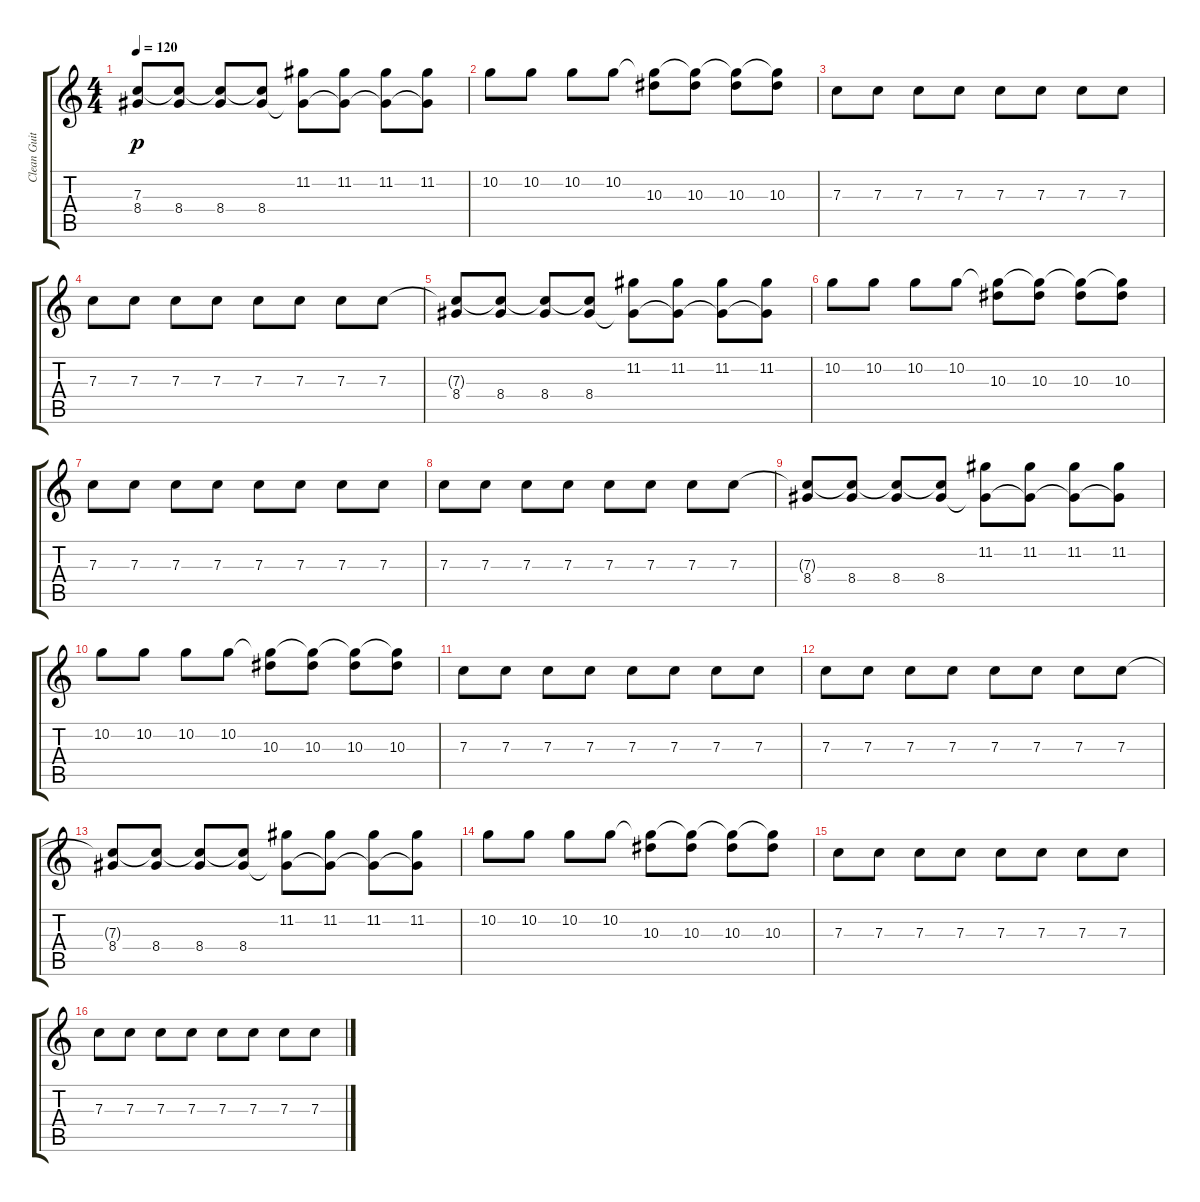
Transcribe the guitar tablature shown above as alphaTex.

\track ("Clean Guitar (Right) (Delay)" "Clean Guit") {instrument electricguitarjazz}
\staff {score tabs}
\tuning (D4 A3 F3 C3 G2 C2) {hide}
\ts (4 4)
\tempo 120
\clef g2
\ks c
(7.3{t} 8.4).8{dy p} (7.3{t} 8.4).8 (7.3{t} 8.4).8 (7.3{t} 8.4).8 (11.2 8.4{t}).8 (11.2 8.4{t}).8 (11.2 8.4{t}).8 (11.2 8.4{t}).8 |
10.2.8 10.2.8 10.2.8 10.2.8 (10.2{t} 10.3).8 (10.2{t} 10.3).8 (10.2{t} 10.3).8 (10.2{t} 10.3).8 |
7.3.8 7.3.8 7.3.8 7.3.8 7.3.8 7.3.8 7.3.8 7.3.8 |
7.3.8 7.3.8 7.3.8 7.3.8 7.3.8 7.3.8 7.3.8 7.3.8 |
(7.3{t} 8.4).8 (7.3{t} 8.4).8 (7.3{t} 8.4).8 (7.3{t} 8.4).8 (11.2 8.4{t}).8 (11.2 8.4{t}).8 (11.2 8.4{t}).8 (11.2 8.4{t}).8 |
10.2.8 10.2.8 10.2.8 10.2.8 (10.2{t} 10.3).8 (10.2{t} 10.3).8 (10.2{t} 10.3).8 (10.2{t} 10.3).8 |
7.3.8 7.3.8 7.3.8 7.3.8 7.3.8 7.3.8 7.3.8 7.3.8 |
7.3.8 7.3.8 7.3.8 7.3.8 7.3.8 7.3.8 7.3.8 7.3.8 |
(7.3{t} 8.4).8 (7.3{t} 8.4).8 (7.3{t} 8.4).8 (7.3{t} 8.4).8 (11.2 8.4{t}).8 (11.2 8.4{t}).8 (11.2 8.4{t}).8 (11.2 8.4{t}).8 |
10.2.8 10.2.8 10.2.8 10.2.8 (10.2{t} 10.3).8 (10.2{t} 10.3).8 (10.2{t} 10.3).8 (10.2{t} 10.3).8 |
7.3.8 7.3.8 7.3.8 7.3.8 7.3.8 7.3.8 7.3.8 7.3.8 |
7.3.8 7.3.8 7.3.8 7.3.8 7.3.8 7.3.8 7.3.8 7.3.8 |
(7.3{t} 8.4).8 (7.3{t} 8.4).8 (7.3{t} 8.4).8 (7.3{t} 8.4).8 (11.2 8.4{t}).8 (11.2 8.4{t}).8 (11.2 8.4{t}).8 (11.2 8.4{t}).8 |
10.2.8 10.2.8 10.2.8 10.2.8 (10.2{t} 10.3).8 (10.2{t} 10.3).8 (10.2{t} 10.3).8 (10.2{t} 10.3).8 |
7.3.8 7.3.8 7.3.8 7.3.8 7.3.8 7.3.8 7.3.8 7.3.8 |
7.3.8 7.3.8 7.3.8 7.3.8 7.3.8 7.3.8 7.3.8 7.3.8
